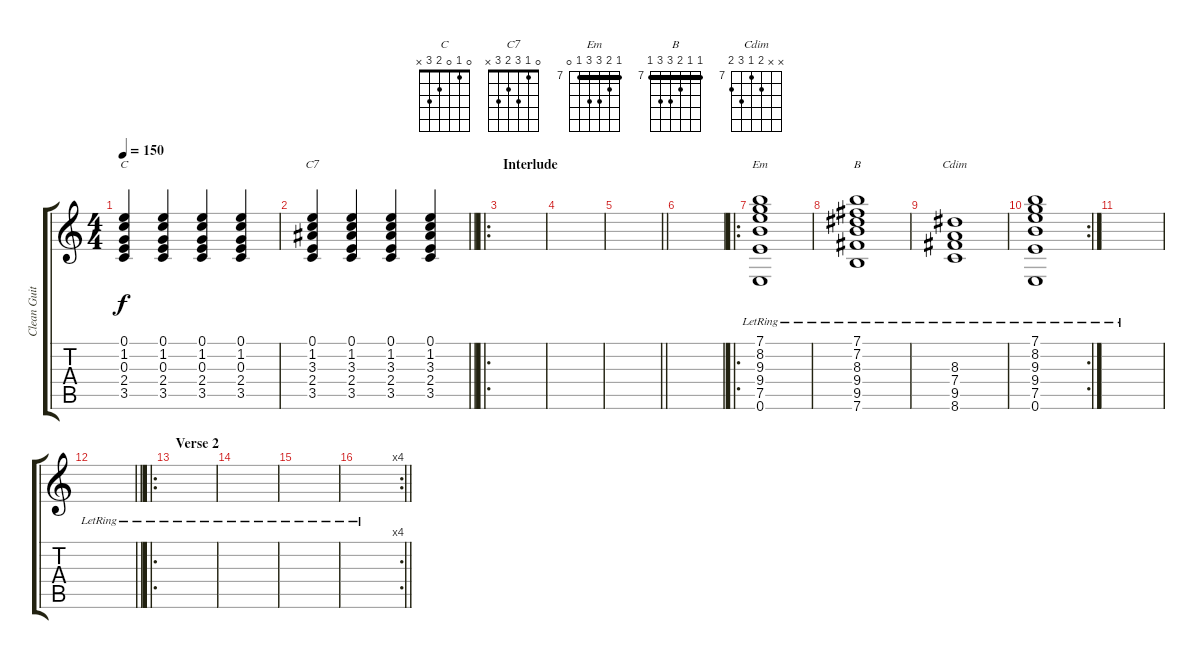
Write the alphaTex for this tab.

\track ("Clean Guitar" "Clean Guit") {instrument electricguitarclean}
\staff {score tabs}
\tuning (E4 B3 G3 D3 A2 E2) {hide}
\chord ("C" 0 1 0 2 3 x)
\chord ("C7" 0 1 3 2 3 x)
\chord ("Em" 7 8 9 9 7 0) {firstfret 7 barre 7}
\chord ("B" 7 7 8 9 9 7) {firstfret 7 barre 7}
\chord ("Cdim" x x 8 7 9 8) {firstfret 7}
\ts (4 4)
\tempo 150
\clef g2
\ks c
(0.1 1.2 0.3 2.4 3.5).4{ch "C" dy f} (0.1 1.2 0.3 2.4 3.5).4 (0.1 1.2 0.3 2.4 3.5).4 (0.1 1.2 0.3 2.4 3.5).4 |
\barLineRight lightlight
(0.1 1.2 3.3 2.4 3.5).4{ch "C7"} (0.1 1.2 3.3 2.4 3.5).4 (0.1 1.2 3.3 2.4 3.5).4 (0.1 1.2 3.3 2.4 3.5).4 |
\ro
\section ("" "Interlude")
|
|
\barLineRight lightlight
|
|
\ro
(7.1{lr} 8.2{lr} 9.3{lr} 9.4{lr} 7.5{lr} 0.6{lr}).1{ch "Em"} |
(7.1{lr} 7.2{lr} 8.3{lr} 9.4{lr} 9.5{lr} 7.6{lr}).1{ch "B"} |
(8.3{lr} 7.4{lr} 9.5{lr} 8.6{lr}).1{ch "Cdim"} |
\rc 2
(7.1{lr} 8.2{lr} 9.3{lr} 9.4{lr} 7.5{lr} 0.6{lr}).1 |
|
\barLineRight lightlight
|
\ro
\section ("" "Verse 2")
|
|
|
\rc 4
\barLineRight lightlight
